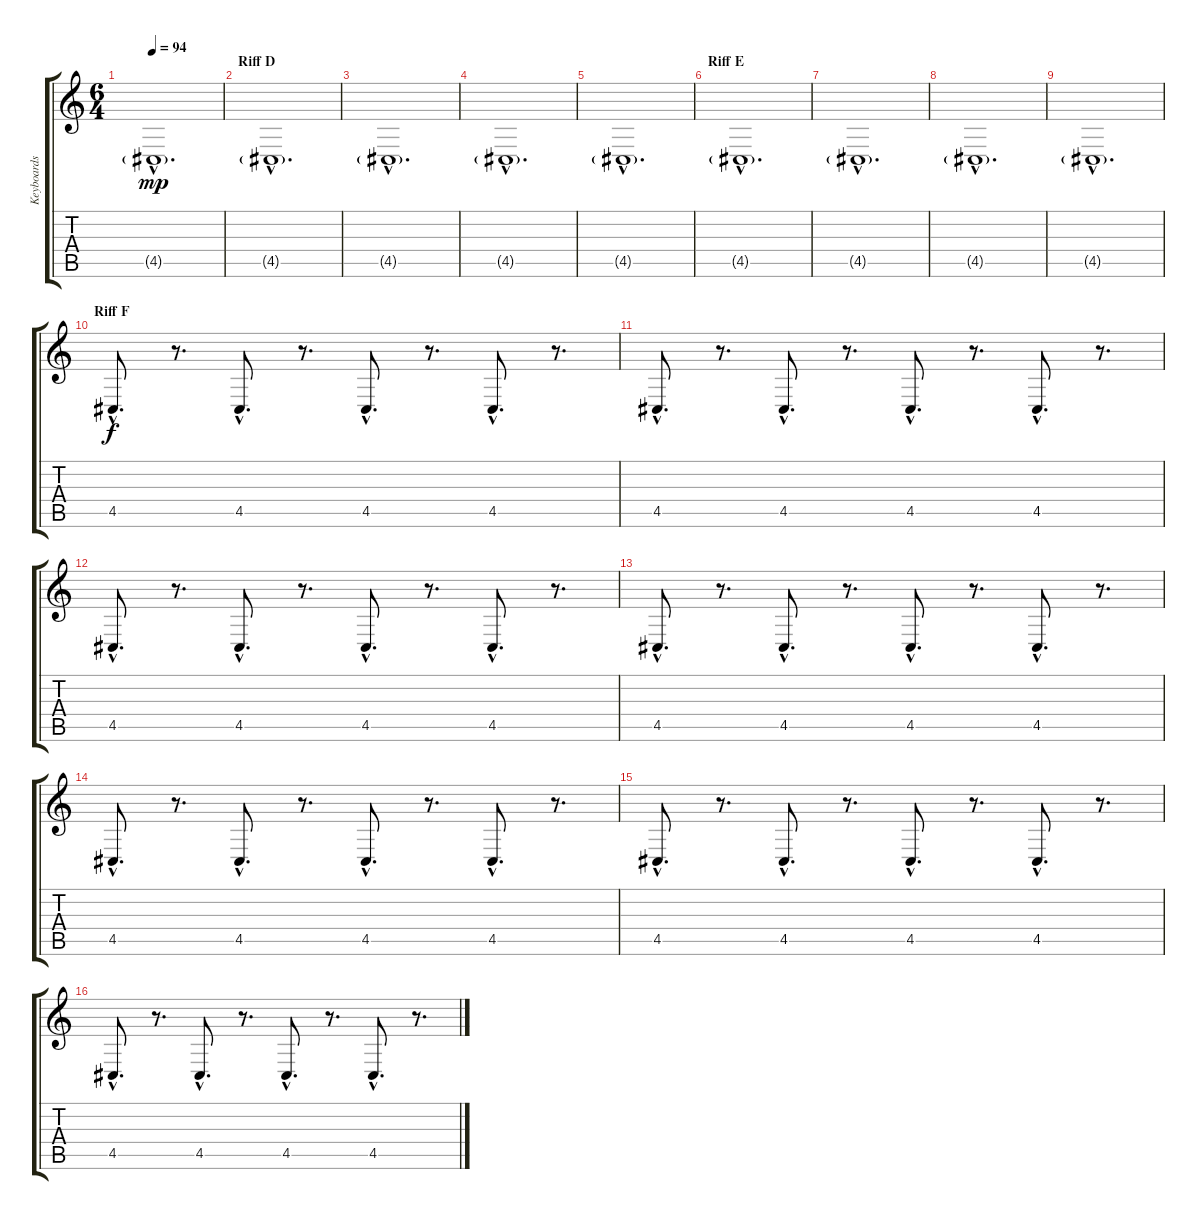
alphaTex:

\track ("Keyboards 3" "Keyboards ") {instrument tuba}
\staff {score tabs}
\tuning (E4 B3 G3 D3 A2 E2) {hide}
\ts (6 4)
\tempo 94
\clef g2
\ks c
4.5{g hac}.1{d dy mp} |
\section ("" "Riff D")
4.5{g hac}.1{d} |
4.5{g hac}.1{d} |
4.5{g hac}.1{d} |
4.5{g hac}.1{d} |
\section ("" "Riff E")
4.5{g hac}.1{d} |
4.5{g hac}.1{d} |
4.5{g hac}.1{d} |
4.5{g hac}.1{d} |
\section ("" "Riff F")
4.5{hac}.8{d dy f} r.8{d} 4.5{hac}.8{d} r.8{d} 4.5{hac}.8{d} r.8{d} 4.5{hac}.8{d} r.8{d} |
4.5{hac}.8{d} r.8{d} 4.5{hac}.8{d} r.8{d} 4.5{hac}.8{d} r.8{d} 4.5{hac}.8{d} r.8{d} |
4.5{hac}.8{d} r.8{d} 4.5{hac}.8{d} r.8{d} 4.5{hac}.8{d} r.8{d} 4.5{hac}.8{d} r.8{d} |
4.5{hac}.8{d} r.8{d} 4.5{hac}.8{d} r.8{d} 4.5{hac}.8{d} r.8{d} 4.5{hac}.8{d} r.8{d} |
4.5{hac}.8{d} r.8{d} 4.5{hac}.8{d} r.8{d} 4.5{hac}.8{d} r.8{d} 4.5{hac}.8{d} r.8{d} |
4.5{hac}.8{d} r.8{d} 4.5{hac}.8{d} r.8{d} 4.5{hac}.8{d} r.8{d} 4.5{hac}.8{d} r.8{d} |
4.5{hac}.8{d} r.8{d} 4.5{hac}.8{d} r.8{d} 4.5{hac}.8{d} r.8{d} 4.5{hac}.8{d} r.8{d}
